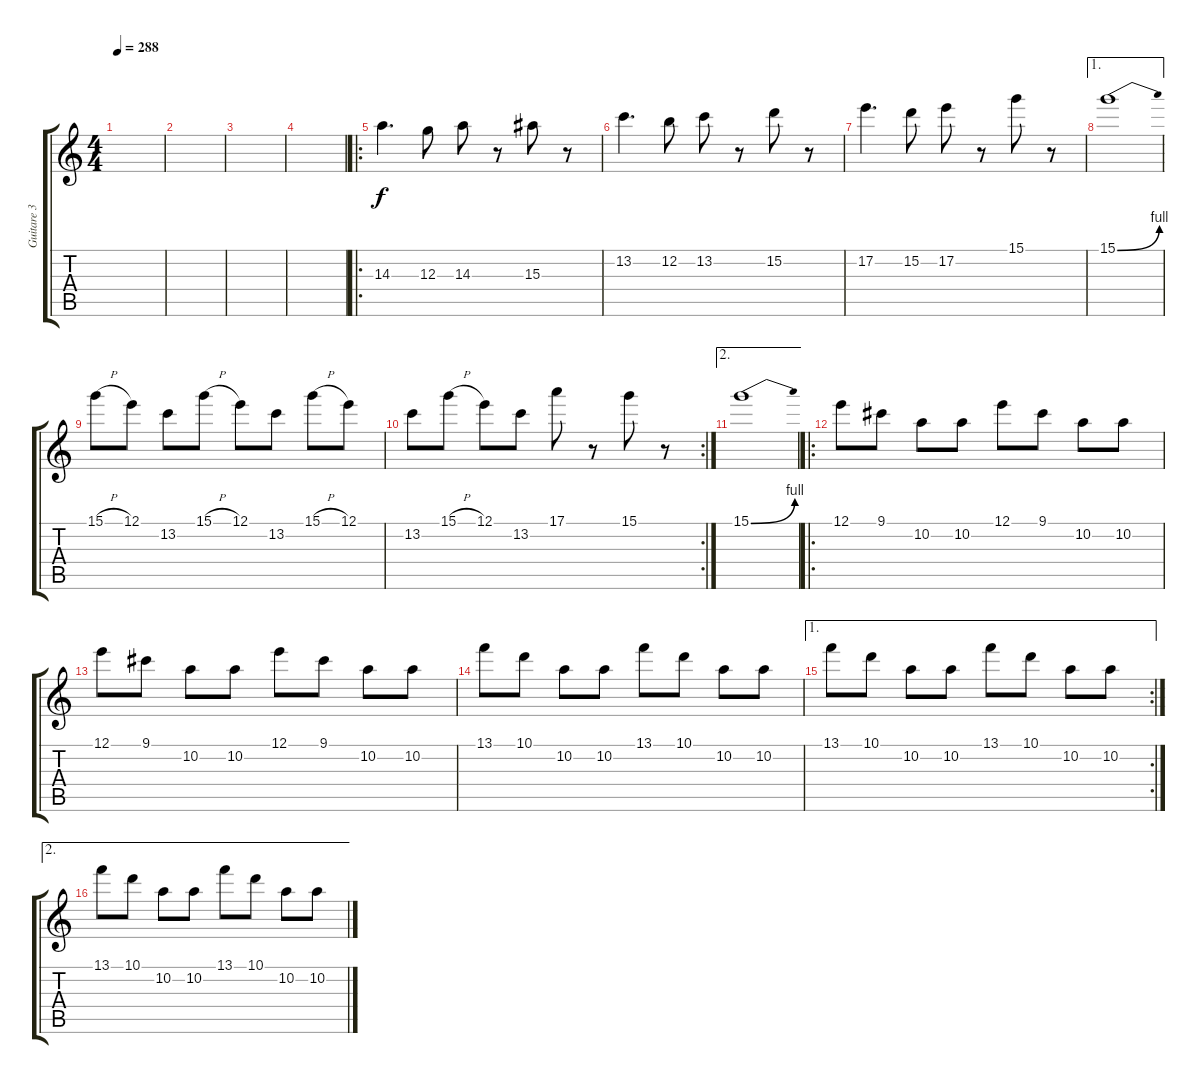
\track ("Guitare 3" "Guitare 3") {instrument distortionguitar}
\staff {score tabs}
\tuning (E4 B3 G3 D3 A2 E2) {hide}
\ts (4 4)
\tempo 288
\clef g2
\ks c
|
|
|
|
\ro
14.3.4{d} 12.3.8 14.3.8 r.8 15.3.8 r.8 |
13.2.4{d} 12.2.8 13.2.8 r.8 15.2.8 r.8 |
17.2.4{d} 15.2.8 17.2.8 r.8 15.1.8 r.8 |
\ae 1
15.1{be (bend 0 0 60 4)}.1 |
15.1{h}.8 12.1.8 13.2.8 15.1{h}.8 12.1.8 13.2.8 15.1{h}.8 12.1.8 |
\rc 2
13.2.8 15.1{h}.8 12.1.8 13.2.8 17.1.8 r.8 15.1.8 r.8 |
\ae 2
15.1{be (bend 0 0 60 4)}.1 |
\ro
12.1.8 9.1.8 10.2.8 10.2.8 12.1.8 9.1.8 10.2.8 10.2.8 |
12.1.8 9.1.8 10.2.8 10.2.8 12.1.8 9.1.8 10.2.8 10.2.8 |
13.1.8 10.1.8 10.2.8 10.2.8 13.1.8 10.1.8 10.2.8 10.2.8 |
\ae 1
\rc 2
13.1.8 10.1.8 10.2.8 10.2.8 13.1.8 10.1.8 10.2.8 10.2.8 |
\ae 2
13.1.8 10.1.8 10.2.8 10.2.8 13.1.8 10.1.8 10.2.8 10.2.8
